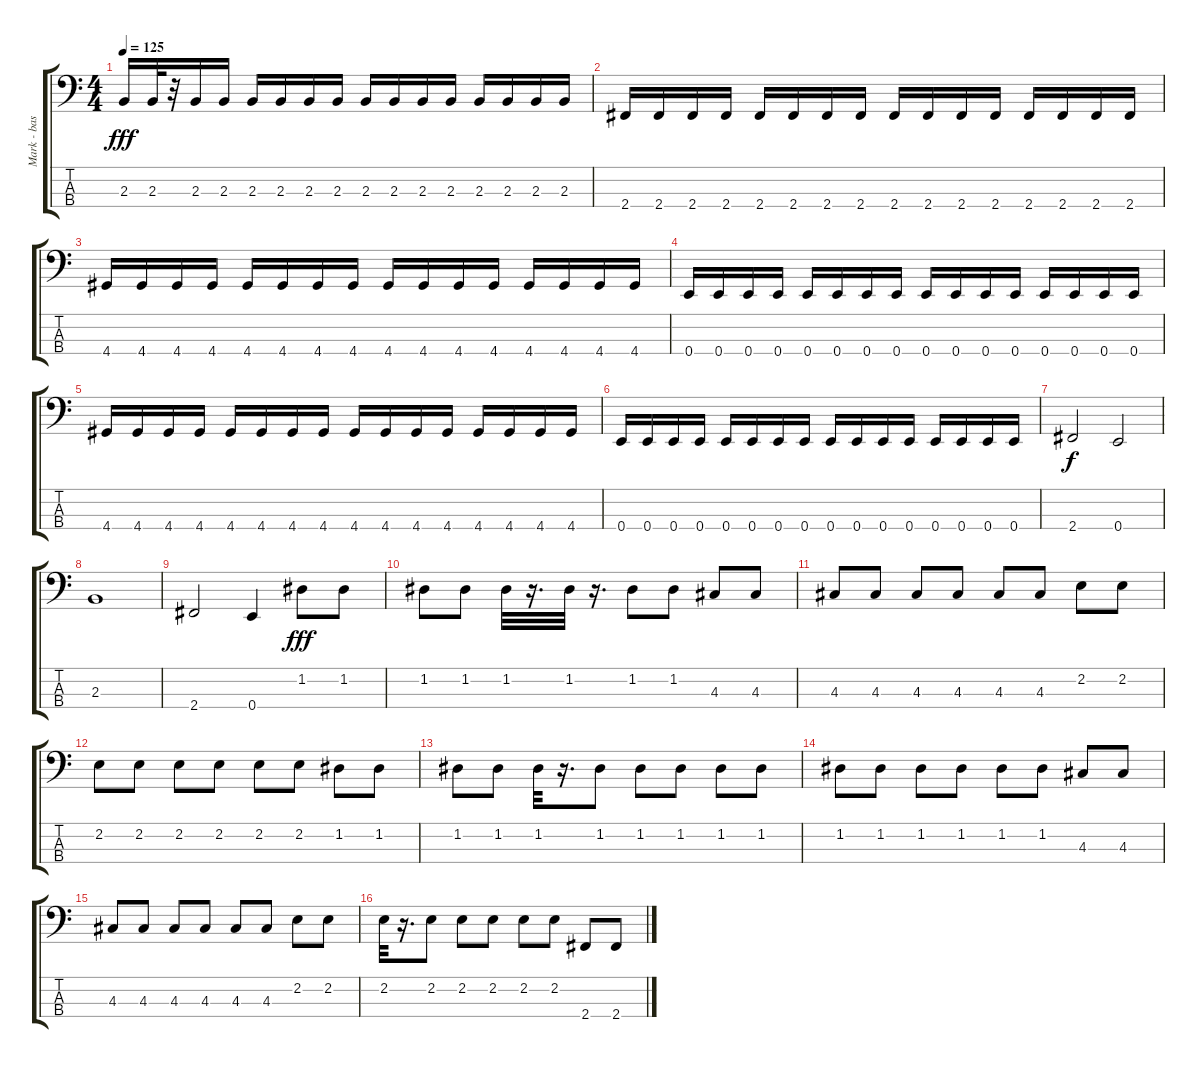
\track ("Mark - bass" "Mark - bas") {instrument electricbasspick}
\staff {score tabs}
\tuning (G2 D2 A1 E1) {hide}
\ts (4 4)
\tempo 125
\clef f4
\ks c
2.3.16{dy fff} 2.3.32 r.32 2.3.16 2.3.16 2.3.16 2.3.16 2.3.16 2.3.16 2.3.16 2.3.16 2.3.16 2.3.16 2.3.16 2.3.16 2.3.16 2.3.16 |
2.4.16 2.4.16 2.4.16 2.4.16 2.4.16 2.4.16 2.4.16 2.4.16 2.4.16 2.4.16 2.4.16 2.4.16 2.4.16 2.4.16 2.4.16 2.4.16 |
4.4.16 4.4.16 4.4.16 4.4.16 4.4.16 4.4.16 4.4.16 4.4.16 4.4.16 4.4.16 4.4.16 4.4.16 4.4.16 4.4.16 4.4.16 4.4.16 |
0.4.16 0.4.16 0.4.16 0.4.16 0.4.16 0.4.16 0.4.16 0.4.16 0.4.16 0.4.16 0.4.16 0.4.16 0.4.16 0.4.16 0.4.16 0.4.16 |
4.4.16 4.4.16 4.4.16 4.4.16 4.4.16 4.4.16 4.4.16 4.4.16 4.4.16 4.4.16 4.4.16 4.4.16 4.4.16 4.4.16 4.4.16 4.4.16 |
0.4.16 0.4.16 0.4.16 0.4.16 0.4.16 0.4.16 0.4.16 0.4.16 0.4.16 0.4.16 0.4.16 0.4.16 0.4.16 0.4.16 0.4.16 0.4.16 |
2.4.2{dy f} 0.4.2 |
2.3.1 |
2.4.2 0.4.4 1.2.8{dy fff} 1.2.8 |
1.2.8 1.2.8 1.2.32 r.16{d} 1.2.32 r.16{d} 1.2.8 1.2.8 4.3.8 4.3.8 |
4.3.8 4.3.8 4.3.8 4.3.8 4.3.8 4.3.8 2.2.8 2.2.8 |
2.2.8 2.2.8 2.2.8 2.2.8 2.2.8 2.2.8 1.2.8 1.2.8 |
1.2.8 1.2.8 1.2.32 r.16{d} 1.2.8 1.2.8 1.2.8 1.2.8 1.2.8 |
1.2.8 1.2.8 1.2.8 1.2.8 1.2.8 1.2.8 4.3.8 4.3.8 |
4.3.8 4.3.8 4.3.8 4.3.8 4.3.8 4.3.8 2.2.8 2.2.8 |
2.2.32 r.16{d} 2.2.8 2.2.8 2.2.8 2.2.8 2.2.8 2.4.8 2.4.8
